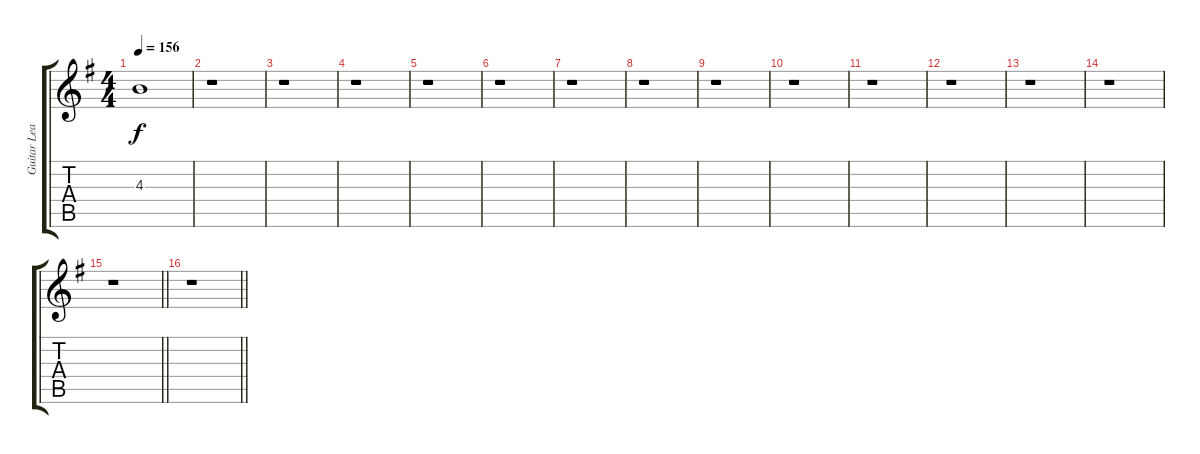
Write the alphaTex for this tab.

\track ("Guitar Lead 1 (Clean)" "Guitar Lea") {instrument electricguitarjazz}
\staff {score tabs}
\tuning (E4 B3 G3 D3 A2 E2) {hide}
\ts (4 4)
\tempo 156
\clef g2
\ks g
4.3.1{dy f} |
r.1 |
r.1 |
r.1 |
r.1 |
r.1 |
r.1 |
r.1 |
r.1 |
r.1 |
r.1 |
r.1 |
r.1 |
r.1 |
\barLineRight lightlight
r.1 |
\barLineRight lightlight
r.1
